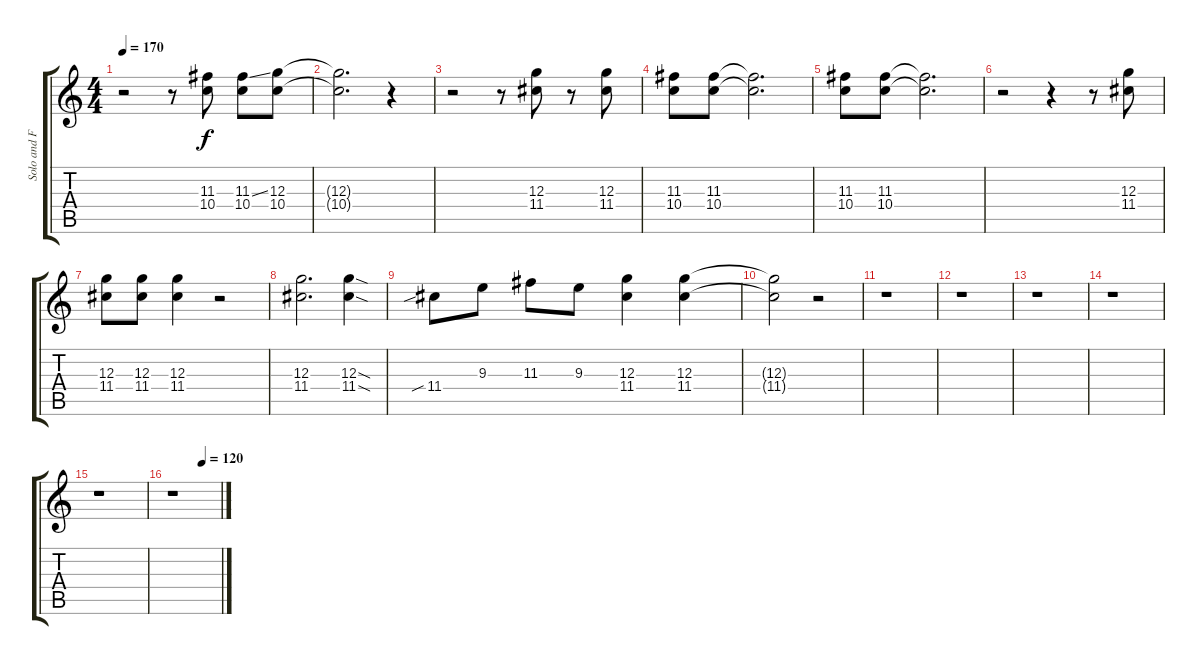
\track ("Solo and Fills Guitar" "Solo and F") {instrument distortionguitar}
\staff {score tabs}
\tuning (E4 B3 G3 D3 A2 E2) {hide}
\ts (4 4)
\tempo 170
\clef g2
\ks c
r.2{dy f} r.8 (11.3 10.4).8 (11.3{ss} 10.4).8 (12.3 10.4).8 |
(12.3{t} 10.4{t}).2{d} r.4 |
r.2 r.8 (12.3 11.4).8 r.8 (12.3 11.4).8 |
(11.3 10.4).8 (11.3 10.4).8 (11.3{t} 10.4{t}).2{d} |
(11.3 10.4).8 (11.3 10.4).8 (11.3{t} 10.4{t}).2{d} |
r.2 r.4 r.8 (12.3 11.4).8 |
(12.3 11.4).8 (12.3 11.4).8 (12.3 11.4).4 r.2 |
(12.3 11.4).2{d} (12.3{sod} 11.4{sod}).4 |
11.4{sib}.8 9.3.8 11.3.8 9.3.8 (12.3 11.4).4 (12.3 11.4).4 |
(12.3{t} 11.4{t}).2 r.2 |
r.1 |
r.1 |
r.1 |
r.1 |
r.1 |
\tempo (120 0.625)
r.1
